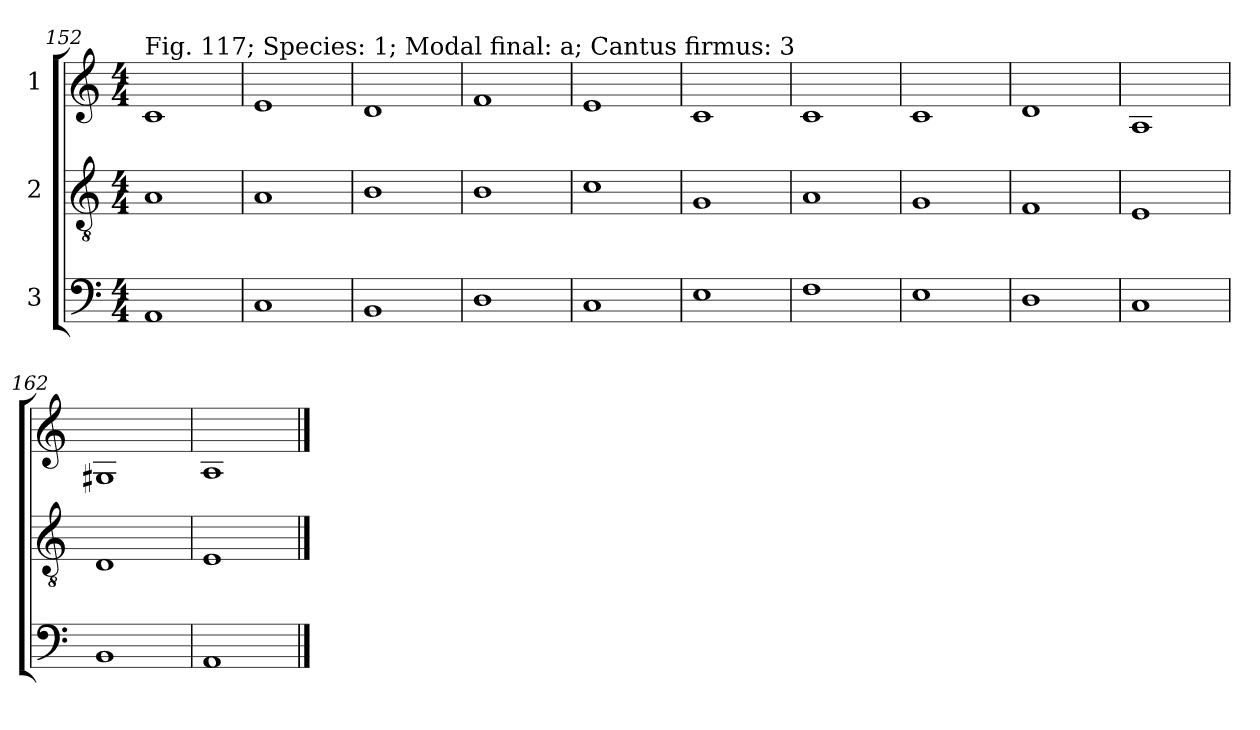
**kern	**kern	**kern
*part3	*part2	*part1
*staff3	*staff2	*staff1
*I"3	*I"2	*I"1
!!LO:LB:g=z
*clefF4	*clefGv2	*clefG2
*k[]	*k[]	*k[]
*M4/4	*M4/4	*M4/4
=152	=152	=152
!	!	!LO:TX:a:t=Fig. 117; Species&colon; 1; Modal final&colon; a; Cantus firmus&colon; 3
1AA	1A	1c
=153	=153	=153
1C	1A	1e
=154	=154	=154
1BB	1B	1d
=155	=155	=155
1D	1B	1f
=156	=156	=156
1C	1c	1e
=157	=157	=157
1E	1G	1c
=158	=158	=158
1F	1A	1c
=159	=159	=159
1E	1G	1c
=160	=160	=160
1D	1F	1d
=161	=161	=161
1C	1E	1A
=162	=162	=162
1BB	1D	1G#X
=163	=163	=163
1AA	1E	1A
==	==	==
*-	*-	*-
